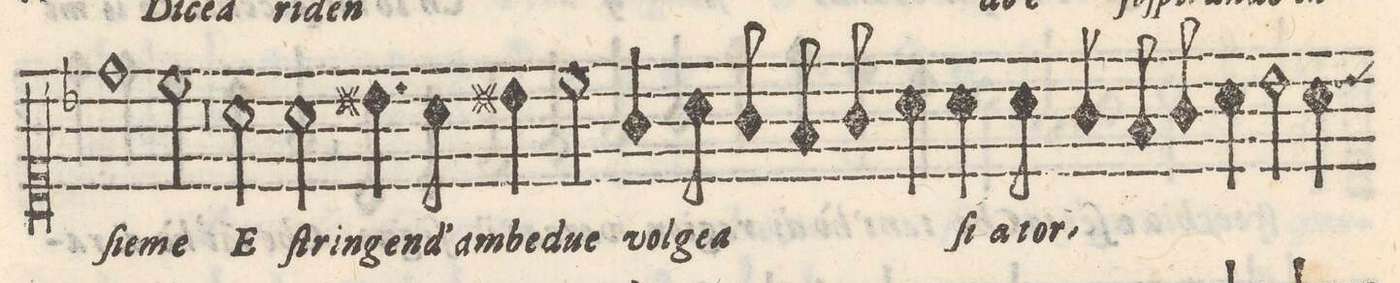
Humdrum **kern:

**kern	**text
*I"CANTO	*
*clefC1	*
*k[b-]	*
*met(c)	*
*M2/1	*
1dd	-ſie-
2cc\	-me
=7-	=7-
0r	.
=8-	=8-
2a\	E
2a\	ſtrin-
4.bn\	-gen-
8a\	-d` am-
4bn\	-be-
2cc\	-due
=9-	=9-
4g/	vol-
8a\	-ge-
8g/	-a-
8fny/	.
8g/	.
4a\	.
4a\	ſi
8a\	a-
8g/	-tor-
8f/	.
8g/	.
=10-	=10-
4a\	.
2b-ny\	.
4a\	.
*-	*-
